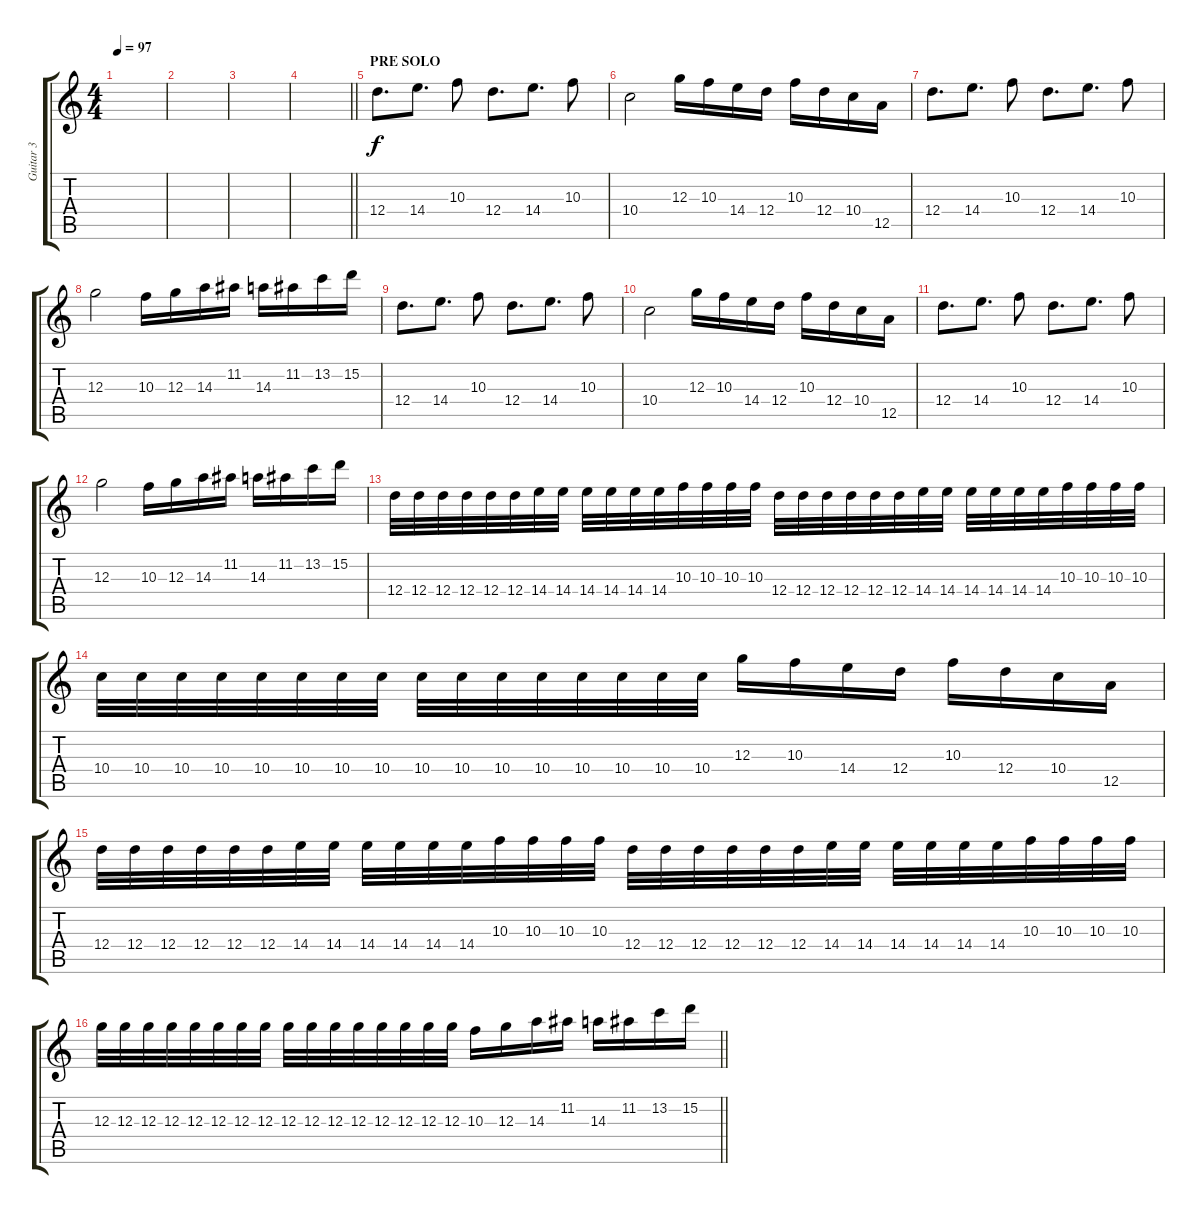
\track ("Guitar 3" "Guitar 3") {instrument distortionguitar}
\staff {score tabs}
\tuning (E4 B3 G3 D3 A2 D2) {hide}
\ts (4 4)
\tempo 97
\clef g2
\ks c
|
|
|
\barLineRight lightlight
|
\section ("" "PRE SOLO")
12.4.8{d} 14.4.8{d} 10.3.8 12.4.8{d} 14.4.8{d} 10.3.8 |
10.4.2 12.3.16 10.3.16 14.4.16 12.4.16 10.3.16 12.4.16 10.4.16 12.5.16 |
12.4.8{d} 14.4.8{d} 10.3.8 12.4.8{d} 14.4.8{d} 10.3.8 |
12.3.2 10.3.16 12.3.16 14.3.16 11.2.16 14.3.16 11.2.16 13.2.16 15.2.16 |
12.4.8{d} 14.4.8{d} 10.3.8 12.4.8{d} 14.4.8{d} 10.3.8 |
10.4.2 12.3.16 10.3.16 14.4.16 12.4.16 10.3.16 12.4.16 10.4.16 12.5.16 |
12.4.8{d} 14.4.8{d} 10.3.8 12.4.8{d} 14.4.8{d} 10.3.8 |
12.3.2 10.3.16 12.3.16 14.3.16 11.2.16 14.3.16 11.2.16 13.2.16 15.2.16 |
12.4.32 12.4.32 12.4.32 12.4.32 12.4.32 12.4.32 14.4.32 14.4.32 14.4.32 14.4.32 14.4.32 14.4.32 10.3.32 10.3.32 10.3.32 10.3.32 12.4.32 12.4.32 12.4.32 12.4.32 12.4.32 12.4.32 14.4.32 14.4.32 14.4.32 14.4.32 14.4.32 14.4.32 10.3.32 10.3.32 10.3.32 10.3.32 |
10.4.32 10.4.32 10.4.32 10.4.32 10.4.32 10.4.32 10.4.32 10.4.32 10.4.32 10.4.32 10.4.32 10.4.32 10.4.32 10.4.32 10.4.32 10.4.32 12.3.16 10.3.16 14.4.16 12.4.16 10.3.16 12.4.16 10.4.16 12.5.16 |
12.4.32 12.4.32 12.4.32 12.4.32 12.4.32 12.4.32 14.4.32 14.4.32 14.4.32 14.4.32 14.4.32 14.4.32 10.3.32 10.3.32 10.3.32 10.3.32 12.4.32 12.4.32 12.4.32 12.4.32 12.4.32 12.4.32 14.4.32 14.4.32 14.4.32 14.4.32 14.4.32 14.4.32 10.3.32 10.3.32 10.3.32 10.3.32 |
\barLineRight lightlight
12.3.32 12.3.32 12.3.32 12.3.32 12.3.32 12.3.32 12.3.32 12.3.32 12.3.32 12.3.32 12.3.32 12.3.32 12.3.32 12.3.32 12.3.32 12.3.32 10.3.16 12.3.16 14.3.16 11.2.16 14.3.16 11.2.16 13.2.16 15.2.16
